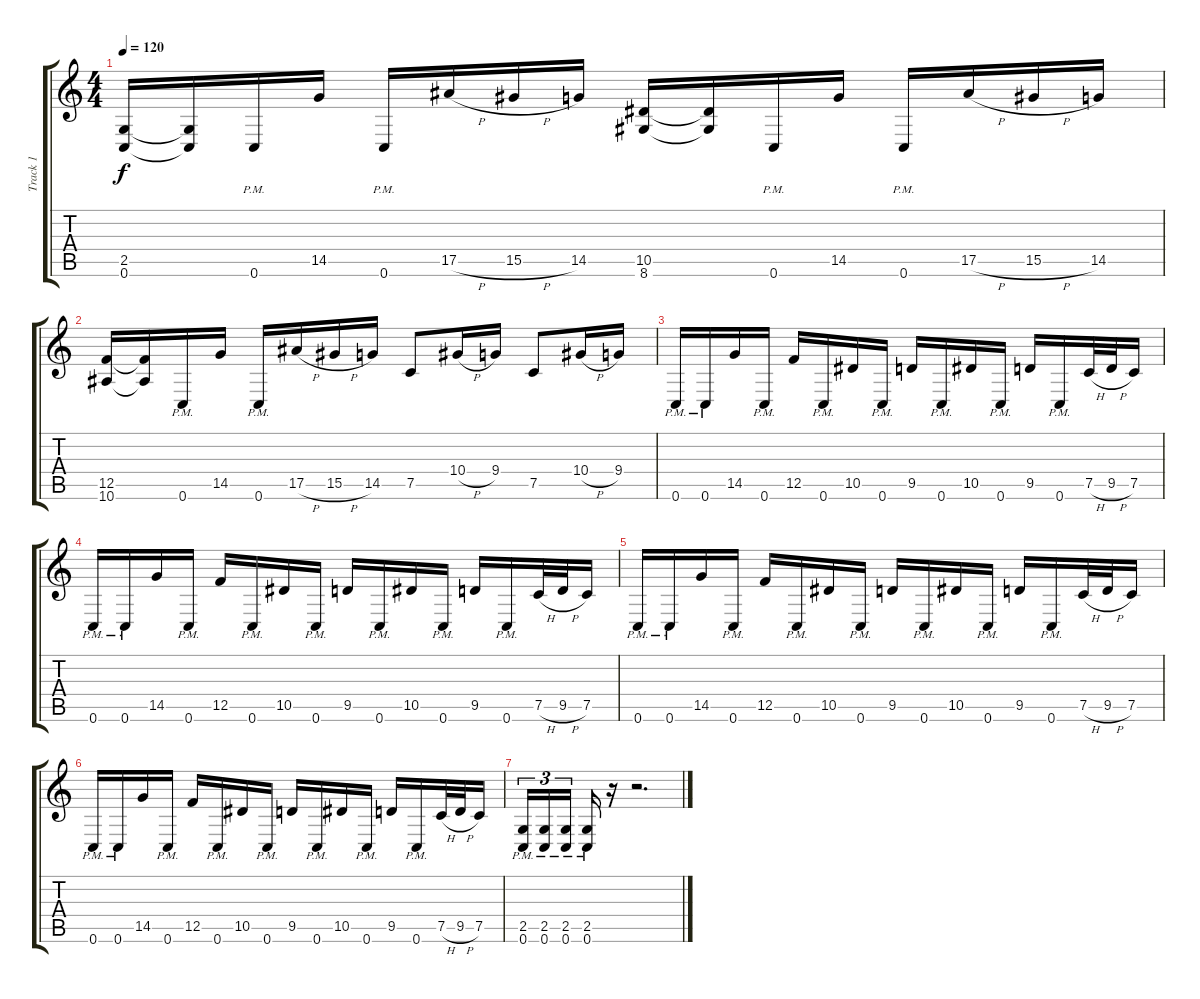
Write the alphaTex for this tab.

\track ("Track 1" "Track 1") {instrument distortionguitar}
\staff {score tabs}
\tuning (C4 G3 Eb3 Bb2 F2 C2) {hide}
\ts (4 4)
\tempo 120
\clef g2
\ks c
(2.5 0.6).16{dy f} (2.5{t} 0.6{t}).16 0.6{pm}.16 14.5.16 0.6{pm}.16 17.5{h}.16 15.5{h}.16 14.5.16 (10.5 8.6).16 (10.5{t} 8.6{t}).16 0.6{pm}.16 14.5.16 0.6{pm}.16 17.5{h}.16 15.5{h}.16 14.5.16 |
(12.5 10.6).16 (12.5{t} 10.6{t}).16 0.6{pm}.16 14.5.16 0.6{pm}.16 17.5{h}.16 15.5{h}.16 14.5.16 7.5.8 10.4{h}.16 9.4.16 7.5.8 10.4{h}.16 9.4.16 |
0.6{pm}.16 0.6{pm}.16 14.5.16 0.6{pm}.16 12.5.16 0.6{pm}.16 10.5.16 0.6{pm}.16 9.5.16 0.6{pm}.16 10.5.16 0.6{pm}.16 9.5.16 0.6{pm}.16 7.5{h}.32 9.5{h}.32 7.5.16 |
0.6{pm}.16 0.6{pm}.16 14.5.16 0.6{pm}.16 12.5.16 0.6{pm}.16 10.5.16 0.6{pm}.16 9.5.16 0.6{pm}.16 10.5.16 0.6{pm}.16 9.5.16 0.6{pm}.16 7.5{h}.32 9.5{h}.32 7.5.16 |
0.6{pm}.16 0.6{pm}.16 14.5.16 0.6{pm}.16 12.5.16 0.6{pm}.16 10.5.16 0.6{pm}.16 9.5.16 0.6{pm}.16 10.5.16 0.6{pm}.16 9.5.16 0.6{pm}.16 7.5{h}.32 9.5{h}.32 7.5.16 |
0.6{pm}.16 0.6{pm}.16 14.5.16 0.6{pm}.16 12.5.16 0.6{pm}.16 10.5.16 0.6{pm}.16 9.5.16 0.6{pm}.16 10.5.16 0.6{pm}.16 9.5.16 0.6{pm}.16 7.5{h}.32 9.5{h}.32 7.5.16 |
(2.5{pm} 0.6).16{tu (3 2)} (2.5{pm} 0.6).16{tu (3 2)} (2.5{pm} 0.6).16{tu (3 2)} (2.5{pm} 0.6).16 r.16 r.2{d}
